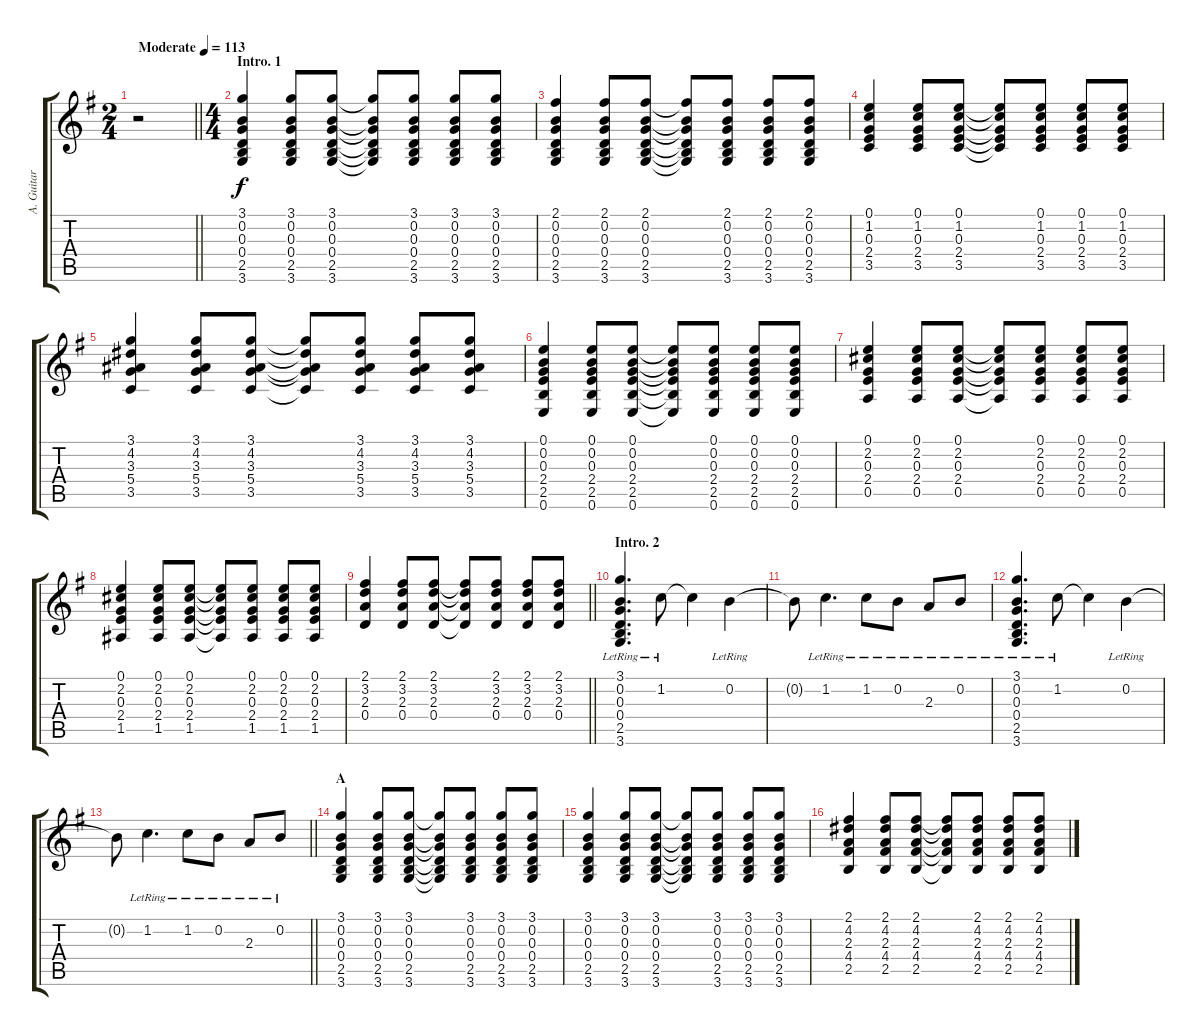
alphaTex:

\track ("A. Guitar" "A. Guitar") {instrument acousticguitarsteel}
\staff {score tabs}
\tuning (E4 B3 G3 D3 A2 E2) {hide}
\ts (2 4)
\tempo (113 "Moderate")
\clef g2
\barLineRight lightlight
\ks g
r.2{dy f instrument acousticguitarsteel} |
\ts (4 4)
\section ("" "Intro. 1")
(3.1 0.2 0.3 0.4 2.5 3.6).4 (3.1 0.2 0.3 0.4 2.5 3.6).8 (3.1 0.2 0.3 0.4 2.5 3.6).8 (3.1{t} 0.2{t} 0.3{t} 0.4{t} 2.5{t} 3.6{t}).8 (3.1 0.2 0.3 0.4 2.5 3.6).8 (3.1 0.2 0.3 0.4 2.5 3.6).8 (3.1 0.2 0.3 0.4 2.5 3.6).8 |
(2.1 0.2 0.3 0.4 2.5 3.6).4 (2.1 0.2 0.3 0.4 2.5 3.6).8 (2.1 0.2 0.3 0.4 2.5 3.6).8 (2.1{t} 0.2{t} 0.3{t} 0.4{t} 2.5{t} 3.6{t}).8 (2.1 0.2 0.3 0.4 2.5 3.6).8 (2.1 0.2 0.3 0.4 2.5 3.6).8 (2.1 0.2 0.3 0.4 2.5 3.6).8 |
(0.1 1.2 0.3 2.4 3.5).4 (0.1 1.2 0.3 2.4 3.5).8 (0.1 1.2 0.3 2.4 3.5).8 (0.1{t} 1.2{t} 0.3{t} 2.4{t} 3.5{t}).8 (0.1 1.2 0.3 2.4 3.5).8 (0.1 1.2 0.3 2.4 3.5).8 (0.1 1.2 0.3 2.4 3.5).8 |
(3.1 4.2 3.3 5.4 3.5).4 (3.1 4.2 3.3 5.4 3.5).8 (3.1 4.2 3.3 5.4 3.5).8 (3.1{t} 4.2{t} 3.3{t} 5.4{t} 3.5{t}).8 (3.1 4.2 3.3 5.4 3.5).8 (3.1 4.2 3.3 5.4 3.5).8 (3.1 4.2 3.3 5.4 3.5).8 |
(0.1 0.2 0.3 2.4 2.5 0.6).4 (0.1 0.2 0.3 2.4 2.5 0.6).8 (0.1 0.2 0.3 2.4 2.5 0.6).8 (0.1{t} 0.2{t} 0.3{t} 2.4{t} 2.5{t} 0.6{t}).8 (0.1 0.2 0.3 2.4 2.5 0.6).8 (0.1 0.2 0.3 2.4 2.5 0.6).8 (0.1 0.2 0.3 2.4 2.5 0.6).8 |
(0.1 2.2 0.3 2.4 0.5).4 (0.1 2.2 0.3 2.4 0.5).8 (0.1 2.2 0.3 2.4 0.5).8 (0.1{t} 2.2{t} 0.3{t} 2.4{t} 0.5{t}).8 (0.1 2.2 0.3 2.4 0.5).8 (0.1 2.2 0.3 2.4 0.5).8 (0.1 2.2 0.3 2.4 0.5).8 |
(0.1 2.2 0.3 2.4 1.5).4 (0.1 2.2 0.3 2.4 1.5).8 (0.1 2.2 0.3 2.4 1.5).8 (0.1{t} 2.2{t} 0.3{t} 2.4{t} 1.5{t}).8 (0.1 2.2 0.3 2.4 1.5).8 (0.1 2.2 0.3 2.4 1.5).8 (0.1 2.2 0.3 2.4 1.5).8 |
\barLineRight lightlight
(2.1 3.2 2.3 0.4).4 (2.1 3.2 2.3 0.4).8 (2.1 3.2 2.3 0.4).8 (2.1{t} 3.2{t} 2.3{t} 0.4{t}).8 (2.1 3.2 2.3 0.4).8 (2.1 3.2 2.3 0.4).8 (2.1 3.2 2.3 0.4).8 |
\section ("" "Intro. 2")
(3.1{lr} 0.2{lr} 0.3{lr} 0.4{lr} 2.5{lr} 3.6{lr}).4{d} 1.2{lr}.8 1.2{t}.4 0.2{lr}.4 |
0.2{t}.8 1.2{lr}.4{d} 1.2{lr}.8 0.2{lr}.8 2.3{lr}.8 0.2{lr}.8 |
(3.1{lr} 0.2{lr} 0.3{lr} 0.4{lr} 2.5{lr} 3.6{lr}).4{d} 1.2{lr}.8 1.2{t}.4 0.2{lr}.4 |
\barLineRight lightlight
0.2{t}.8 1.2{lr}.4{d} 1.2{lr}.8 0.2{lr}.8 2.3{lr}.8 0.2{lr}.8 |
\section ("" "A")
(3.1 0.2 0.3 0.4 2.5 3.6).4 (3.1 0.2 0.3 0.4 2.5 3.6).8 (3.1 0.2 0.3 0.4 2.5 3.6).8 (3.1{t} 0.2{t} 0.3{t} 0.4{t} 2.5{t} 3.6{t}).8 (3.1 0.2 0.3 0.4 2.5 3.6).8 (3.1 0.2 0.3 0.4 2.5 3.6).8 (3.1 0.2 0.3 0.4 2.5 3.6).8 |
(3.1 0.2 0.3 0.4 2.5 3.6).4 (3.1 0.2 0.3 0.4 2.5 3.6).8 (3.1 0.2 0.3 0.4 2.5 3.6).8 (3.1{t} 0.2{t} 0.3{t} 0.4{t} 2.5{t} 3.6{t}).8 (3.1 0.2 0.3 0.4 2.5 3.6).8 (3.1 0.2 0.3 0.4 2.5 3.6).8 (3.1 0.2 0.3 0.4 2.5 3.6).8 |
(2.1 4.2 2.3 4.4 2.5).4 (2.1 4.2 2.3 4.4 2.5).8 (2.1 4.2 2.3 4.4 2.5).8 (2.1{t} 4.2{t} 2.3{t} 4.4{t} 2.5{t}).8 (2.1 4.2 2.3 4.4 2.5).8 (2.1 4.2 2.3 4.4 2.5).8 (2.1 4.2 2.3 4.4 2.5).8
